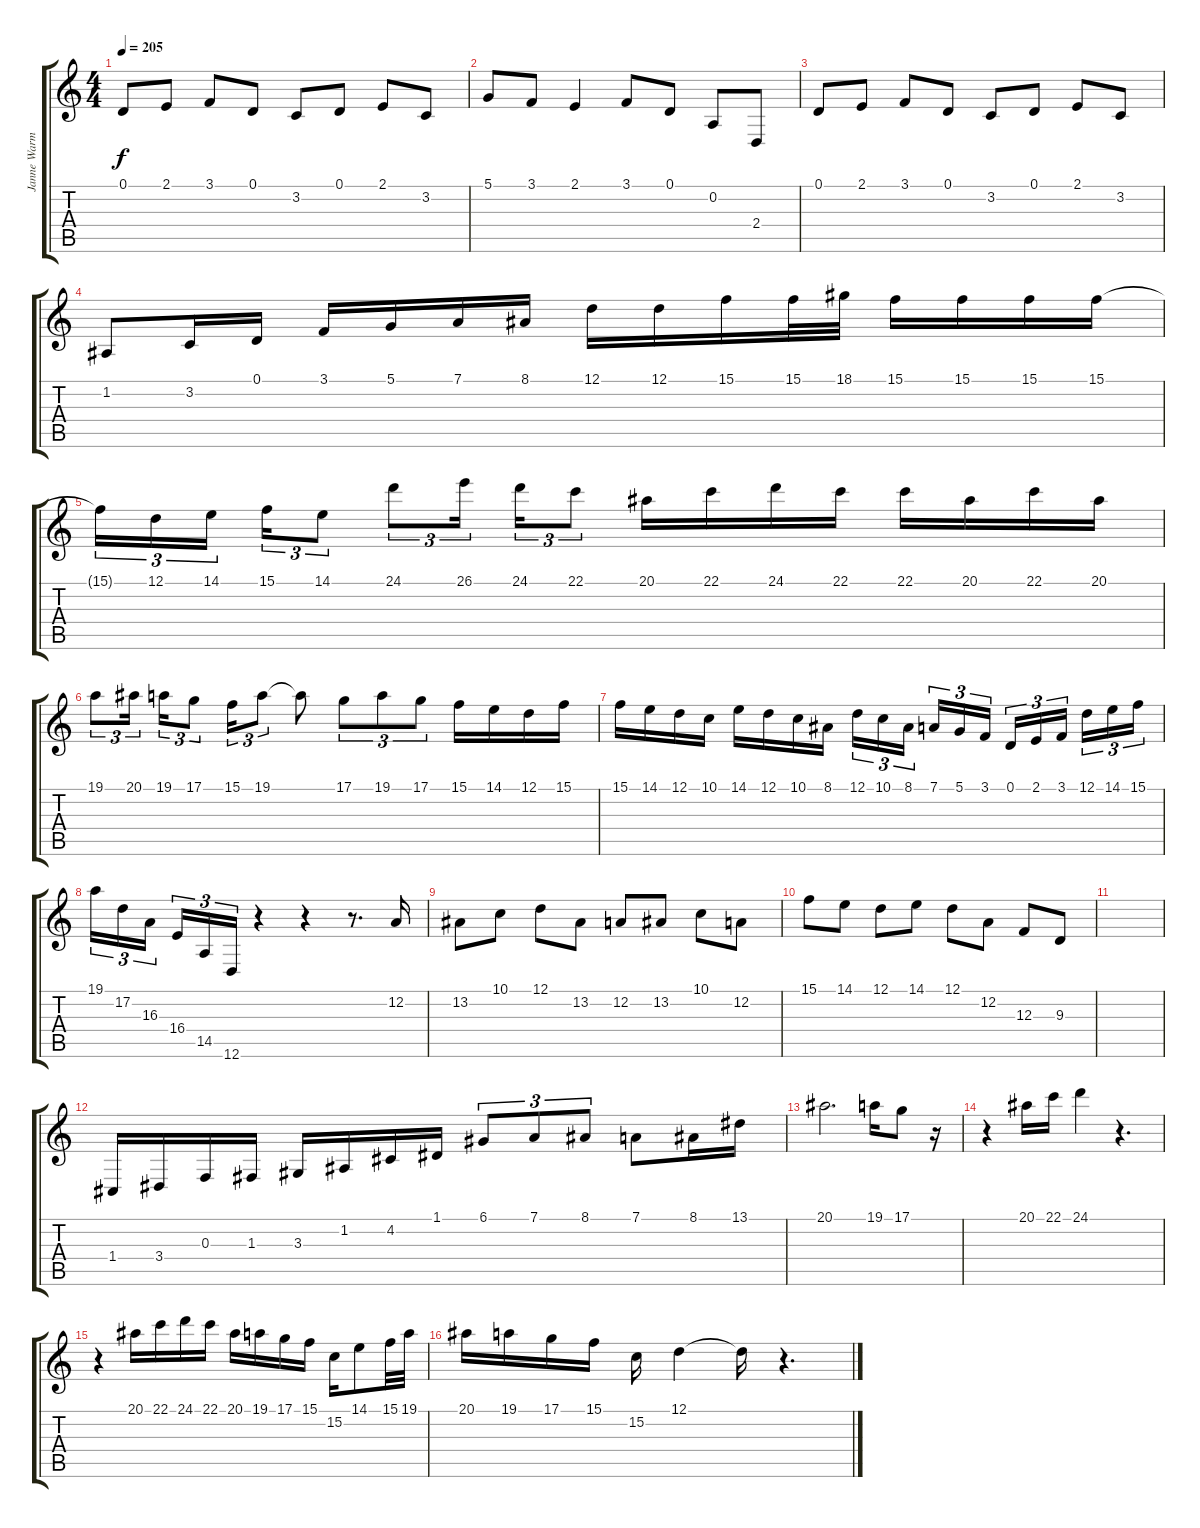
\track ("Janne Warman Lead" "Janne Warm") {instrument lead2sawtooth}
\staff {score tabs}
\tuning (D4 A3 F3 C3 G2 D2) {hide}
\ts (4 4)
\tempo 205
\clef g2
\ks c
0.1.8{dy f} 2.1.8 3.1.8 0.1.8 3.2.8 0.1.8 2.1.8 3.2.8 |
5.1.8 3.1.8 2.1.4 3.1.8 0.1.8 0.2.8 2.4.8 |
0.1.8 2.1.8 3.1.8 0.1.8 3.2.8 0.1.8 2.1.8 3.2.8 |
1.2.8 3.2.16 0.1.16 3.1.16 5.1.16 7.1.16 8.1.16 12.1.16 12.1.16 15.1.16 15.1.32 18.1.32 15.1.16 15.1.16 15.1.16 15.1.16 |
15.1{t}.16{tu (3 2)} 12.1.16{tu (3 2)} 14.1.16{tu (3 2)} 15.1.16{tu (3 2)} 14.1.8{tu (3 2)} 24.1.8{tu (3 2)} 26.1.16{tu (3 2)} 24.1.16{tu (3 2)} 22.1.8{tu (3 2)} 20.1.16 22.1.16 24.1.16 22.1.16 22.1.16 20.1.16 22.1.16 20.1.16 |
19.1.8{tu (3 2)} 20.1.16{tu (3 2)} 19.1.16{tu (3 2)} 17.1.8{tu (3 2)} 15.1.16{tu (3 2)} 19.1.8{tu (3 2)} 19.1{t}.8 17.1.8{tu (3 2)} 19.1.8{tu (3 2)} 17.1.8{tu (3 2)} 15.1.16 14.1.16 12.1.16 15.1.16 |
15.1.16 14.1.16 12.1.16 10.1.16 14.1.16 12.1.16 10.1.16 8.1.16 12.1.16{tu (3 2)} 10.1.16{tu (3 2)} 8.1.16{tu (3 2)} 7.1.16{tu (3 2)} 5.1.16{tu (3 2)} 3.1.16{tu (3 2)} 0.1.16{tu (3 2)} 2.1.16{tu (3 2)} 3.1.16{tu (3 2)} 12.1.16{tu (3 2)} 14.1.16{tu (3 2)} 15.1.16{tu (3 2)} |
19.1.16{tu (3 2)} 17.2.16{tu (3 2)} 16.3.16{tu (3 2)} 16.4.16{tu (3 2)} 14.5.16{tu (3 2)} 12.6.16{tu (3 2)} r.4 r.4 r.8{d} 12.2.16 |
13.2.8 10.1.8 12.1.8 13.2.8 12.2.8 13.2.8 10.1.8 12.2.8 |
15.1.8 14.1.8 12.1.8 14.1.8 12.1.8 12.2.8 12.3.8 9.3.8 |
|
1.4.16 3.4.16 0.3.16 1.3.16 3.3.16 1.2.16 4.2.16 1.1.16 6.1.8{tu (3 2)} 7.1.8{tu (3 2)} 8.1.8{tu (3 2)} 7.1.8 8.1.16 13.1.16 |
20.1.2{d} 19.1.16 17.1.8 r.16 |
r.4 20.1.16 22.1.16 24.1.4 r.4{d} |
r.4 20.1.16 22.1.16 24.1.16 22.1.16 20.1.16 19.1.16 17.1.16 15.1.16 15.2.16 14.1.8 15.1.32 19.1.32 |
20.1.16 19.1.16 17.1.16 15.1.16 15.2.16 12.1.4 12.1{t}.16 r.4{d}
